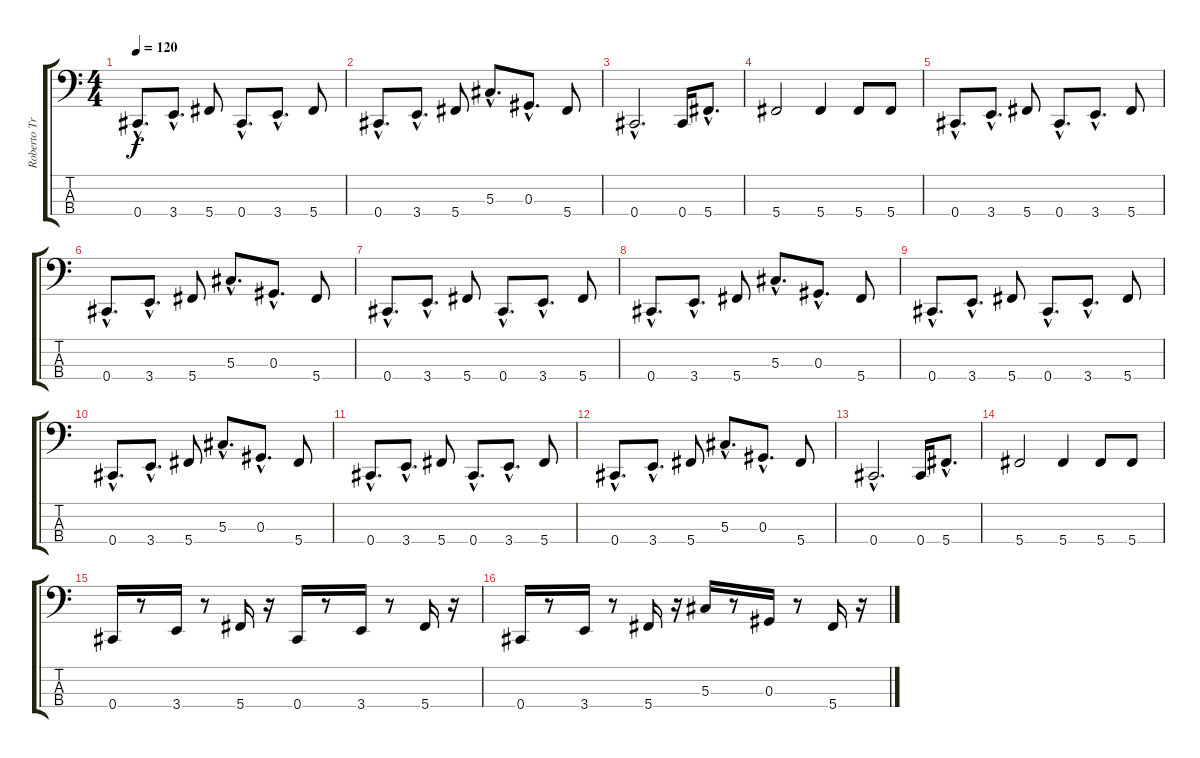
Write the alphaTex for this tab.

\track ("Roberto Trujillo" "Roberto Tr") {instrument electricbassfinger}
\staff {score tabs}
\tuning (Gb2 Db2 Ab1 Db1) {hide}
\ts (4 4)
\tempo 120
\clef f4
\ks c
0.4{hac}.8{d dy f} 3.4{hac}.8{d} 5.4.8 0.4{hac}.8{d} 3.4{hac}.8{d} 5.4.8 |
0.4{hac}.8{d} 3.4{hac}.8{d} 5.4.8 5.3{hac}.8{d} 0.3{hac}.8{d} 5.4.8 |
0.4{hac}.2{d} 0.4.16 5.4{hac}.8{d} |
5.4.2 5.4.4 5.4.8 5.4.8 |
0.4{hac}.8{d} 3.4{hac}.8{d} 5.4.8 0.4{hac}.8{d} 3.4{hac}.8{d} 5.4.8 |
0.4{hac}.8{d} 3.4{hac}.8{d} 5.4.8 5.3{hac}.8{d} 0.3{hac}.8{d} 5.4.8 |
0.4{hac}.8{d} 3.4{hac}.8{d} 5.4.8 0.4{hac}.8{d} 3.4{hac}.8{d} 5.4.8 |
0.4{hac}.8{d} 3.4{hac}.8{d} 5.4.8 5.3{hac}.8{d} 0.3{hac}.8{d} 5.4.8 |
0.4{hac}.8{d} 3.4{hac}.8{d} 5.4.8 0.4{hac}.8{d} 3.4{hac}.8{d} 5.4.8 |
0.4{hac}.8{d} 3.4{hac}.8{d} 5.4.8 5.3{hac}.8{d} 0.3{hac}.8{d} 5.4.8 |
0.4{hac}.8{d} 3.4{hac}.8{d} 5.4.8 0.4{hac}.8{d} 3.4{hac}.8{d} 5.4.8 |
0.4{hac}.8{d} 3.4{hac}.8{d} 5.4.8 5.3{hac}.8{d} 0.3{hac}.8{d} 5.4.8 |
0.4{hac}.2{d} 0.4.16 5.4{hac}.8{d} |
5.4.2 5.4.4 5.4.8 5.4.8 |
0.4.16 r.8 3.4.16 r.8 5.4.16 r.16 0.4.16 r.8 3.4.16 r.8 5.4.16 r.16 |
0.4.16 r.8 3.4.16 r.8 5.4.16 r.16 5.3.16 r.8 0.3.16 r.8 5.4.16 r.16
